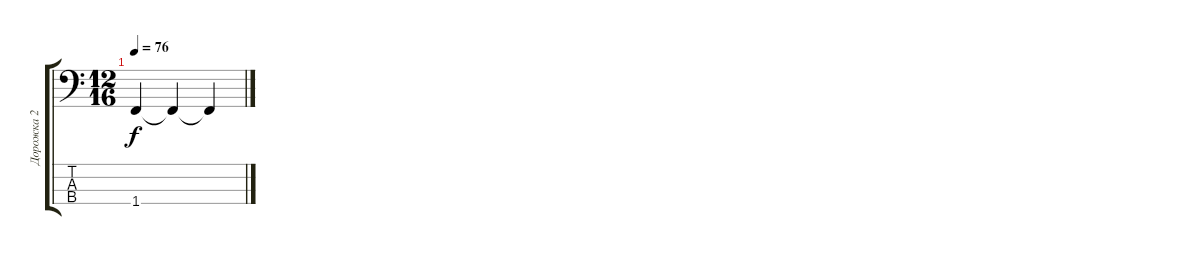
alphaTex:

\track ("Дорожка 2" "Дорожка 2") {instrument electricbasspick}
\staff {score tabs}
\tuning (G2 D2 A1 E1) {hide}
\ts (12 16)
\tempo 76
\clef f4
\ks c
1.4.4{dy f} 1.4{t}.4 1.4{t}.4
